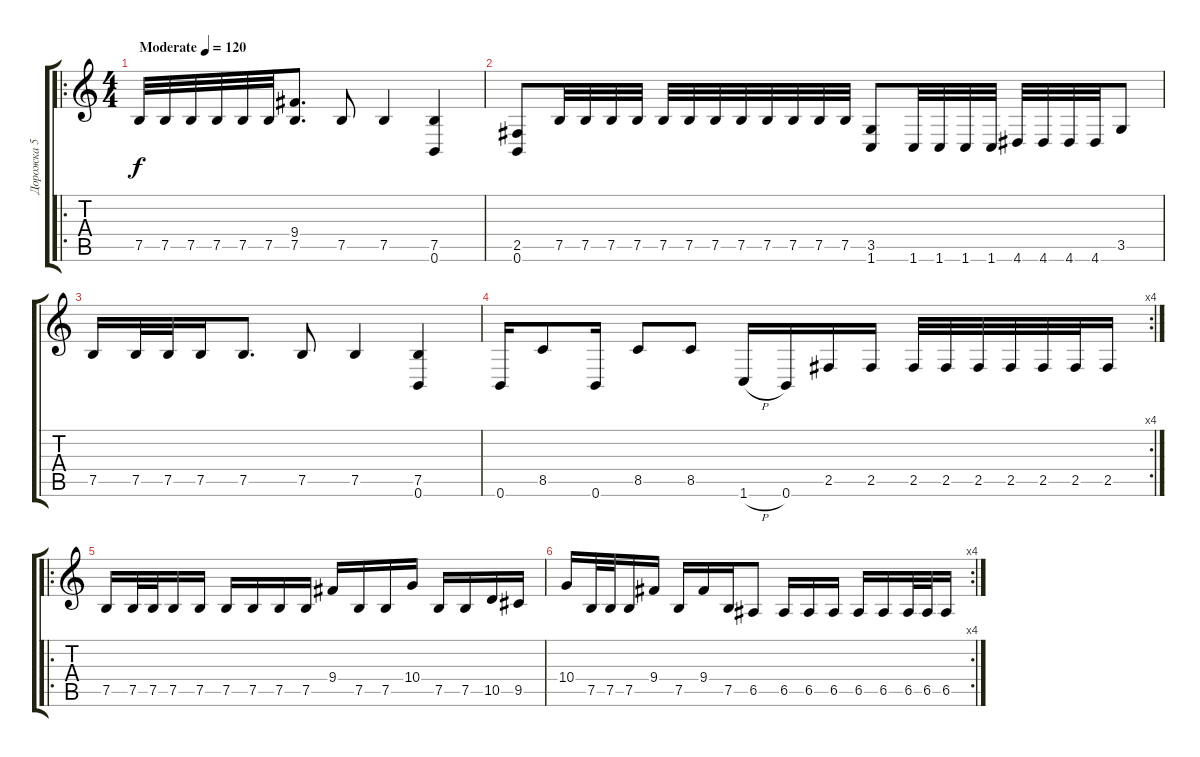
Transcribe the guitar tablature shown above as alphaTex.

\track ("Дорожка 5" "Дорожка 5") {instrument distortionguitar}
\staff {score tabs}
\tuning (B3 Gb3 D3 A2 E2 B1) {hide}
\ro
\ts (4 4)
\tempo (120 "Moderate")
\clef g2
\ks c
7.5.32{dy f instrument distortionguitar} 7.5.32 7.5.32 7.5.32 7.5.32 7.5.32 (9.4 7.5).8{d} 7.5.8 7.5.4 (7.5 0.6).4 |
(2.5 0.6).8 7.5.32 7.5.32 7.5.32 7.5.32 7.5.32 7.5.32 7.5.32 7.5.32 7.5.32 7.5.32 7.5.32 7.5.32 (3.5 1.6).8 1.6.32 1.6.32 1.6.32 1.6.32 4.6.32 4.6.32 4.6.32 4.6.32 3.5.8 |
7.5.16 7.5.32 7.5.32 7.5.16 7.5.8{d} 7.5.8 7.5.4 (7.5 0.6).4 |
\rc 4
0.6.16 8.5.8 0.6.16 8.5.8 8.5.8 1.6{h}.16 0.6.16 2.5.16 2.5.16 2.5.32 2.5.32 2.5.32 2.5.32 2.5.32 2.5.32 2.5.16 |
\ro
7.5.16 7.5.32 7.5.32 7.5.16 7.5.16 7.5.16 7.5.16 7.5.16 7.5.16 9.4.16 7.5.16 7.5.16 10.4.16 7.5.16 7.5.16 10.5.16 9.5.16 |
\rc 4
10.4.16 7.5.32 7.5.32 7.5.16 9.4.16 7.5.16 9.4.16 7.5.16 6.5.8 6.5.16 6.5.16 6.5.16 6.5.16 6.5.16 6.5.32 6.5.32 6.5.16
